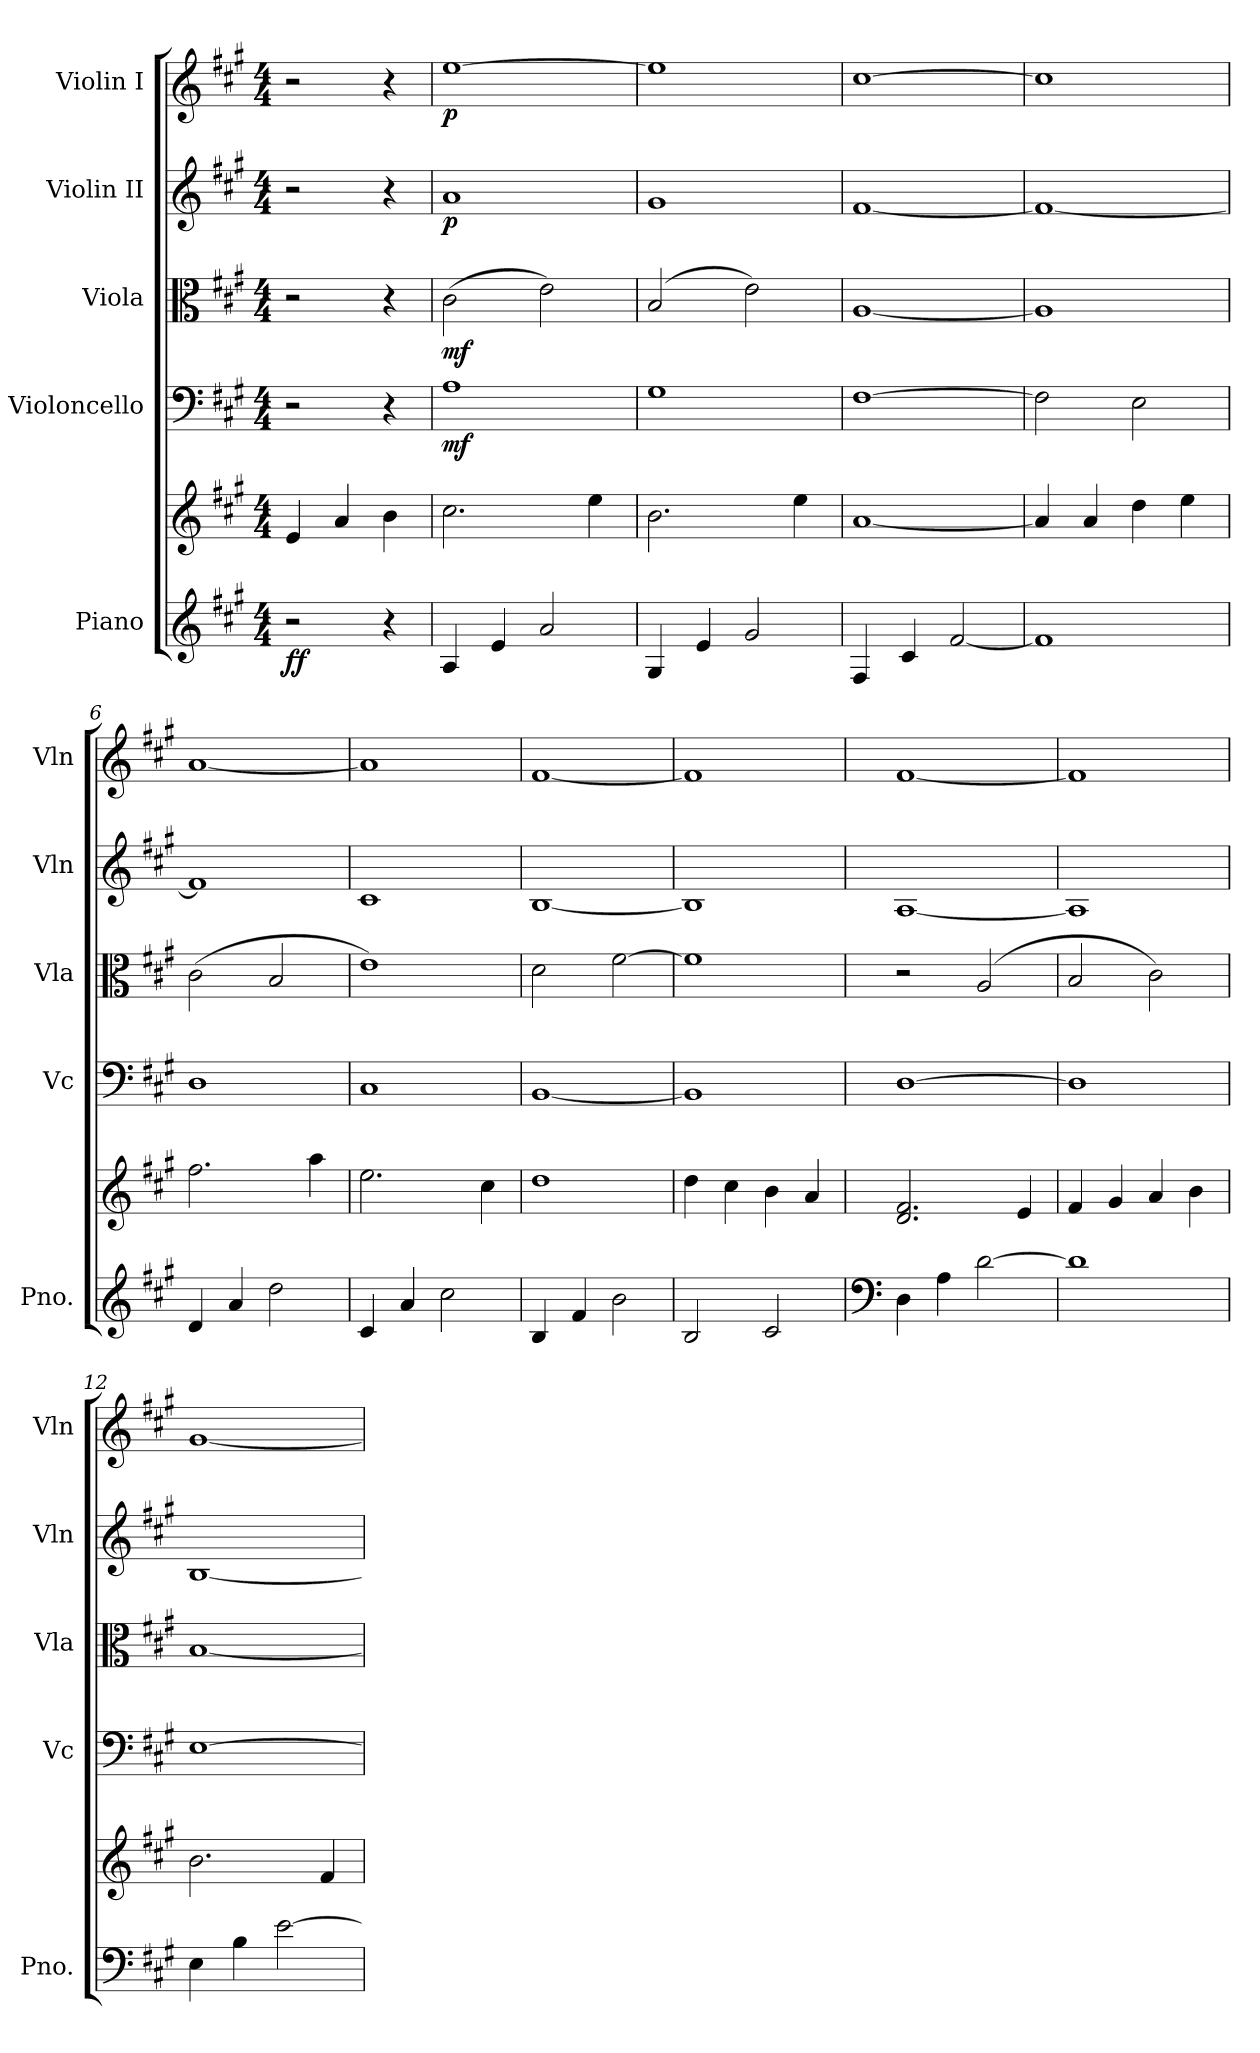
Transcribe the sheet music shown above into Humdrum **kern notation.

**kern	**kern	**dynam	**kern	**dynam	**kern	**dynam	**kern	**dynam	**kern	**dynam
*part5	*part5	*part5	*part4	*part4	*part3	*part3	*part2	*part2	*part1	*part1
*staff6	*staff5	*staff5/6	*staff4	*staff4	*staff3	*staff3	*staff2	*staff2	*staff1	*staff1
*I"Piano	*	*	*I"Violoncello	*	*I"Viola	*	*I"Violin II	*	*I"Violin I	*
*I'Pno.	*	*	*I'Vc	*	*I'Vla	*	*I'Vln	*	*I'Vln	*
*clefG2	*clefG2	*	*clefF4	*	*clefC3	*	*clefG2	*	*clefG2	*
*k[f#c#g#]	*k[f#c#g#]	*	*k[f#c#g#]	*	*k[f#c#g#]	*	*k[f#c#g#]	*	*k[f#c#g#]	*
*M4/4	*M4/4	*	*M4/4	*	*M4/4	*	*M4/4	*	*M4/4	*
*MM130	*MM130	*	*MM130	*	*MM130	*	*MM130	*	*MM130	*
=1	=1	=1	=1	=1	=1	=1	=1	=1	=1	=1
!	!	!LO:DY:b=2	!	!	!	!	!	!	!	!
!	!	!LO:DY:n=1:b	!	!	!	!	!	!	!	!
2r	4e/	f f	2r	.	2r	.	2r	.	2r	.
.	4a/	.	.	.	.	.	.	.	.	.
4r	4b\	.	4r	.	4r	.	4r	.	4r	.
=2	=2	=2	=2	=2	=2	=2	=2	=2	=2	=2
!	!	!	!	!LO:DY:b	!	!LO:DY:b	!	!LO:DY:b	!	!LO:DY:b
4A/	2.cc#\	.	1A	mf	(>2c#\	mf	1a	p	[1ee	p
4e/	.	.	.	.	.	.	.	.	.	.
2a/	.	.	.	.	2e\)	.	.	.	.	.
.	4ee\	.	.	.	.	.	.	.	.	.
=3	=3	=3	=3	=3	=3	=3	=3	=3	=3	=3
4G#/	2.b\	.	1G#	.	(>2B/	.	1g#	.	1ee]	.
4e/	.	.	.	.	.	.	.	.	.	.
2g#/	.	.	.	.	2e\)	.	.	.	.	.
.	4ee\	.	.	.	.	.	.	.	.	.
=4	=4	=4	=4	=4	=4	=4	=4	=4	=4	=4
4F#/	[1a	.	[1F#	.	[1A	.	[1f#	.	[1cc#	.
4c#/	.	.	.	.	.	.	.	.	.	.
[2f#/	.	.	.	.	.	.	.	.	.	.
=5	=5	=5	=5	=5	=5	=5	=5	=5	=5	=5
1f#]	4a/]	.	2F#\]	.	1A]	.	1f#_	.	1cc#]	.
.	4a/	.	.	.	.	.	.	.	.	.
.	4dd\	.	2E\	.	.	.	.	.	.	.
.	4ee\	.	.	.	.	.	.	.	.	.
=6	=6	=6	=6	=6	=6	=6	=6	=6	=6	=6
4d/	2.ff#\	.	1D	.	(>2c#\	.	1f#]	.	[1a	.
4a/	.	.	.	.	.	.	.	.	.	.
2dd\	.	.	.	.	2B/	.	.	.	.	.
.	4aa\	.	.	.	.	.	.	.	.	.
=7	=7	=7	=7	=7	=7	=7	=7	=7	=7	=7
4c#/	2.ee\	.	1C#	.	1e)	.	1c#	.	1a]	.
4a/	.	.	.	.	.	.	.	.	.	.
2cc#\	.	.	.	.	.	.	.	.	.	.
.	4cc#\	.	.	.	.	.	.	.	.	.
=8	=8	=8	=8	=8	=8	=8	=8	=8	=8	=8
4B/	1dd	.	[1BB	.	2d\	.	[1B	.	[1f#	.
4f#/	.	.	.	.	.	.	.	.	.	.
2b\	.	.	.	.	[2f#\	.	.	.	.	.
!!LO:PB:g=z
=9	=9	=9	=9	=9	=9	=9	=9	=9	=9	=9
2B/	4dd\	.	1BB]	.	1f#]	.	1B]	.	1f#]	.
.	4cc#\	.	.	.	.	.	.	.	.	.
2c#/	4b\	.	.	.	.	.	.	.	.	.
.	4a/	.	.	.	.	.	.	.	.	.
=10	=10	=10	=10	=10	=10	=10	=10	=10	=10	=10
*clefF4	*	*	*	*	*	*	*	*	*	*
4D\	2.d/ 2.f#/	.	[1D	.	2r	.	[1A	.	[1f#	.
4A\	.	.	.	.	.	.	.	.	.	.
[2d\	.	.	.	.	(<2A/	.	.	.	.	.
.	4e/	.	.	.	.	.	.	.	.	.
=11	=11	=11	=11	=11	=11	=11	=11	=11	=11	=11
1d]	4f#/	.	1D]	.	2B/	.	1A]	.	1f#]	.
.	4g#/	.	.	.	.	.	.	.	.	.
.	4a/	.	.	.	2c#\)	.	.	.	.	.
.	4b\	.	.	.	.	.	.	.	.	.
=12	=12	=12	=12	=12	=12	=12	=12	=12	=12	=12
4E\	2.b\	.	[1E	.	[1B	.	[1B	.	[1g#	.
4B\	.	.	.	.	.	.	.	.	.	.
[2e\	.	.	.	.	.	.	.	.	.	.
.	4f#/	.	.	.	.	.	.	.	.	.
=	=	=	=	=	=	=	=	=	=	=
*-	*-	*-	*-	*-	*-	*-	*-	*-	*-	*-
